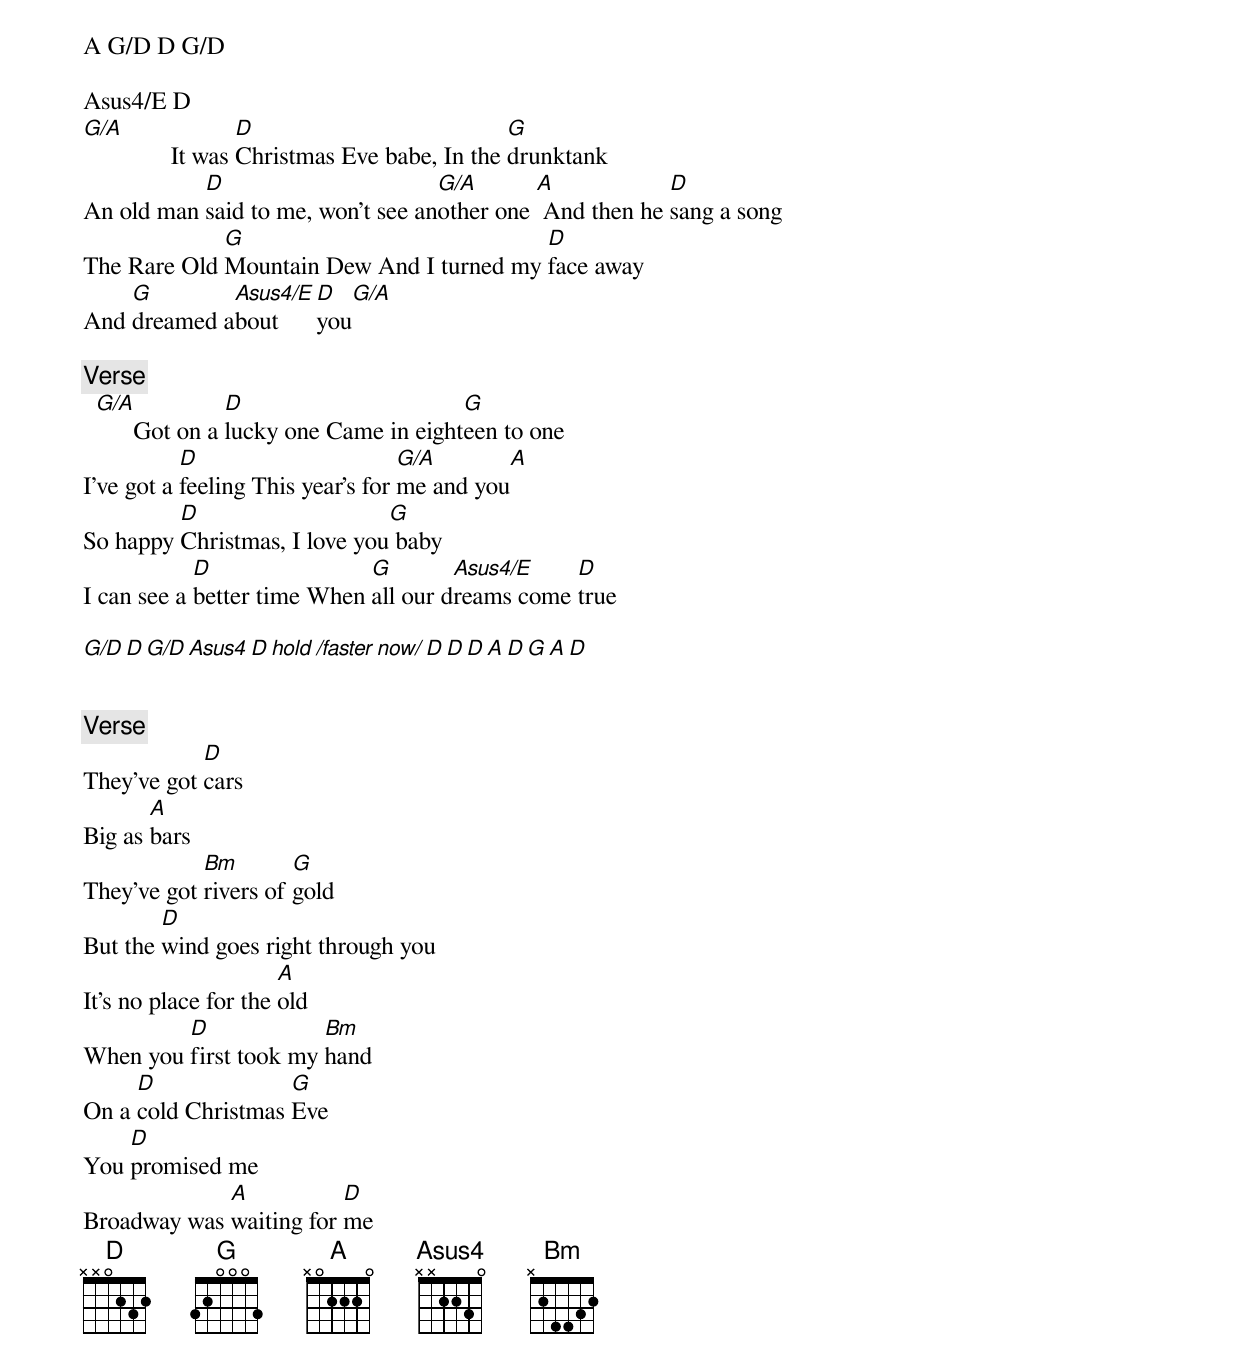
A G/D D G/D

Asus4/E D
G/A                  D               		G
              It was Christmas Eve babe, In the drunktank
           D                       G/A       A            D
An old man said to me, won't see another one  And then he sang a song
             G                            D
The Rare Old Mountain Dew And I turned my face away
    G        Asus4/E D   G/A
And dreamed about    you

[Verse]
  G/A            D                      G
        Got on a lucky one Came in eighteen to one
           D                       G/A        A
I've got a feeling This year's for me and you
         D                    G
So happy Christmas, I love you baby
            D                G        Asus4/E    D
I can see a better time When all our dreams come true

G/D D G/D Asus4 D hold        /faster now/     D D D A  D G A D


[Verse]
            D
They've got cars
       A
Big as bars
            Bm        G
They've got rivers of gold
        D
But the wind goes right through you
                      A
It's no place for the old
         D             Bm
When you first took my hand
     D              G
On a cold Christmas Eve
    D
You promised me
             A           D
Broadway was waiting for me
